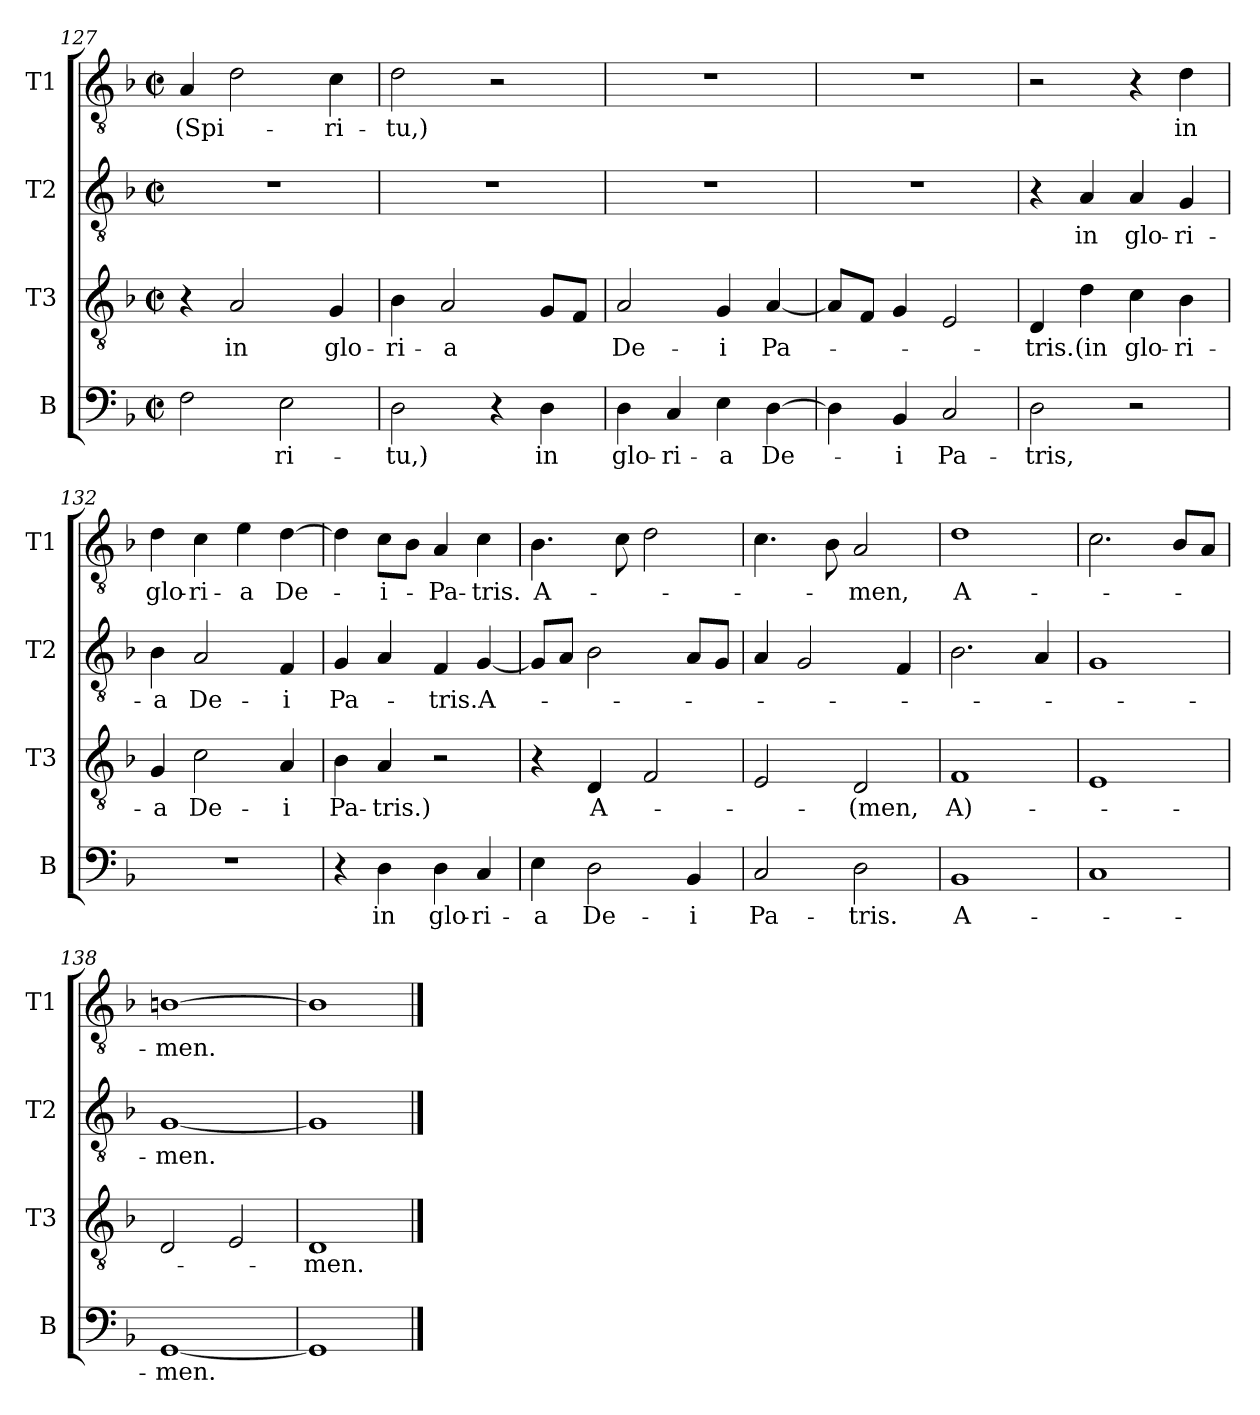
**kern	**text	**kern	**text	**kern	**text	**kern	**text
*part4	*part4	*part3	*part3	*part2	*part2	*part1	*part1
*staff4	*staff4	*staff3	*staff3	*staff2	*staff2	*staff1	*staff1
*I"B	*	*I"T3	*	*I"T2	*	*I"T1	*
*I'B	*	*I'T3	*	*I'T2	*	*I'T1	*
!!LO:LB:g=z
*clefF4	*	*clefGv2	*	*clefGv2	*	*clefGv2	*
*k[b-]	*	*k[b-]	*	*k[b-]	*	*k[b-]	*
*M2/2	*	*M2/2	*	*M2/2	*	*M2/2	*
*met(c|)	*	*met(c|)	*	*met(c|)	*	*met(c|)	*
=127	=127	=127	=127	=127	=127	=127	=127
!	!	!	!	!	!	!	!LO:LY:b
2F\	.	4r	.	1r	.	4A/	(Spi-
!	!	!	!LO:LY:b	!	!	!	!
.	.	2A/	in	.	.	2d\	.
!	!LO:LY:b	!	!	!	!	!	!
2E\	-ri-	.	.	.	.	.	.
!	!	!	!LO:LY:b	!	!	!	!LO:LY:b
.	.	4G/	glo-	.	.	4c\	-ri-
=128	=128	=128	=128	=128	=128	=128	=128
!	!LO:LY:b	!	!LO:LY:b	!	!	!	!LO:LY:b
2D\	-tu,)	4B-\	-ri-	1r	.	2d\	-tu,)
!	!	!	!LO:LY:b	!	!	!	!
.	.	2A/	-a	.	.	.	.
4r	.	.	.	.	.	2r	.
!	!LO:LY:b	!	!	!	!	!	!
4D\	in	8G/L	.	.	.	.	.
.	.	8F/J	.	.	.	.	.
=129	=129	=129	=129	=129	=129	=129	=129
!	!LO:LY:b	!	!LO:LY:b	!	!	!	!
4D\	glo-	2A/	De-	1r	.	1r	.
!	!LO:LY:b	!	!	!	!	!	!
4C/	-ri-	.	.	.	.	.	.
!	!LO:LY:b	!	!LO:LY:b	!	!	!	!
4E\	-a	4G/	-i	.	.	.	.
!	!LO:LY:b	!	!LO:LY:b	!	!	!	!
[4D\	De-	[4A/	Pa-	.	.	.	.
=130	=130	=130	=130	=130	=130	=130	=130
4D\]	.	8A/L]	.	1r	.	1r	.
.	.	8F/J	.	.	.	.	.
!	!LO:LY:b	!	!	!	!	!	!
4BB-/	-i	4G/	.	.	.	.	.
!	!LO:LY:b	!	!	!	!	!	!
2C/	Pa-	2E/	.	.	.	.	.
=131	=131	=131	=131	=131	=131	=131	=131
!	!LO:LY:b	!	!LO:LY:b	!	!	!	!
2D\	-tris,	4D/	-tris.	4r	.	2r	.
!	!	!	!LO:LY:b	!	!LO:LY:b	!	!
.	.	4d\	(in	4A/	in	.	.
!	!	!	!LO:LY:b	!	!LO:LY:b	!	!
2r	.	4c\	glo-	4A/	glo-	4r	.
!	!	!	!LO:LY:b	!	!LO:LY:b	!	!LO:LY:b
.	.	4B-\	-ri-	4G/	-ri-	4d\	in
=132	=132	=132	=132	=132	=132	=132	=132
!	!	!	!LO:LY:b	!	!LO:LY:b	!	!LO:LY:b
1r	.	4G/	-a	4B-\	-a	4d\	glo-
!	!	!	!LO:LY:b	!	!LO:LY:b	!	!LO:LY:b
.	.	2c\	De-	2A/	De-	4c\	-ri-
!	!	!	!	!	!	!	!LO:LY:b
.	.	.	.	.	.	4e\	-a
!	!	!	!LO:LY:b	!	!LO:LY:b	!	!LO:LY:b
.	.	4A/	-i	4F/	-i	[4d\	De-
!!LO:LB:g=z
=133	=133	=133	=133	=133	=133	=133	=133
!	!	!	!LO:LY:b	!	!LO:LY:b	!	!
4r	.	4B-\	Pa-	4G/	Pa-	4d\]	.
!	!LO:LY:b	!	!LO:LY:b	!	!	!	!LO:LY:b
4D\	in	4A/	-tris.)	4A/	.	8c\L	-i-
.	.	.	.	.	.	8B-\J	.
!	!LO:LY:b	!	!	!	!LO:LY:b	!	!LO:LY:b
4D\	glo-	2r	.	4F/	-tris.	4A/	-Pa-
!	!LO:LY:b	!	!	!	!LO:LY:b	!	!LO:LY:b
4C/	-ri-	.	.	[4G/	A-	4c\	-tris.
=134	=134	=134	=134	=134	=134	=134	=134
!	!LO:LY:b	!	!	!	!	!	!LO:LY:b
4E\	-a	4r	.	8G/L]	.	4.B-\	A-
.	.	.	.	8A/J	.	.	.
!	!LO:LY:b	!	!LO:LY:b	!	!	!	!
2D\	De-	4D/	A-	2B-\	.	.	.
.	.	.	.	.	.	8c\	.
.	.	2F/	.	.	.	2d\	.
!	!LO:LY:b	!	!	!	!	!	!
4BB-/	-i	.	.	8A/L	.	.	.
.	.	.	.	8G/J	.	.	.
=135	=135	=135	=135	=135	=135	=135	=135
!	!LO:LY:b	!	!	!	!	!	!
2C/	Pa-	2E/	.	4A/	.	4.c\	.
.	.	.	.	2G/	.	.	.
.	.	.	.	.	.	8B-\	.
!	!LO:LY:b	!	!LO:LY:b	!	!	!	!LO:LY:b
2D\	-tris.	2D/	(men,	.	.	2A/	-men,
.	.	.	.	4F/	.	.	.
=136	=136	=136	=136	=136	=136	=136	=136
!	!LO:LY:b	!	!LO:LY:b	!	!	!	!LO:LY:b
1BB-	A-	1F	A)-	2.B-\	.	1d	A-
.	.	.	.	4A/	.	.	.
=137	=137	=137	=137	=137	=137	=137	=137
*	*	*	*	*	*	*MM100	*
1C	.	1E	.	1G	.	2.c\	.
.	.	.	.	.	.	8B-/L	.
.	.	.	.	.	.	8A/J	.
=138	=138	=138	=138	=138	=138	=138	=138
!	!LO:LY:b	!	!	!	!LO:LY:b	!	!LO:LY:b
[1GG	-men.	2D/	.	[1G	-men.	[1Bn	-men.
.	.	2E/	.	.	.	.	.
=139	=139	=139	=139	=139	=139	=139	=139
!	!	!	!LO:LY:b	!	!	!	!
1GG]	.	1D	-men.	1G]	.	1B]	.
==	==	==	==	==	==	==	==
*-	*-	*-	*-	*-	*-	*-	*-
